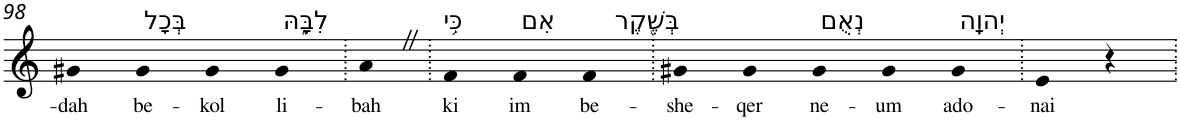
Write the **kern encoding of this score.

**kern	**text
*part1	*part1
*staff1	*staff1
*I"Piano	*
*I'Pno	*
!!LO:PB:g=z
*clefG2	*
*k[]	*
=98	=98
!	!LO:LY:b
4g#X	-dah
!LO:TX:a:t=בְּכָל	!
!	!LO:LY:b
4g#	be-
!	!LO:LY:b
4g#	-kol
!LO:TX:a:t=לִבָּ֑הּ	!
!	!LO:LY:b
4g#	li-
=99.	=99.
!	!LO:LY:b
4aZ	-bah
=100.	=100.
!LO:TX:a:t=כִּ֥י	!
!	!LO:LY:b
4f	ki
!LO:TX:a:t=אִם	!
!	!LO:LY:b
4f	im
!LO:TX:a:t=בְּשֶׁ֖קֶר	!
!	!LO:LY:b
4f	be-
=101.	=101.
!	!LO:LY:b
4g#X	-she-
!	!LO:LY:b
4g#	-qer
!LO:TX:a:t=נְאֻם	!
!	!LO:LY:b
4g#	ne-
!	!LO:LY:b
4g#	-um
!LO:TX:a:t=יְהוָֽה	!
!	!LO:LY:b
4g#	ado-
=102.	=102.
!	!LO:LY:b
4e	-nai
4r	.
=.	=.
*-	*-
